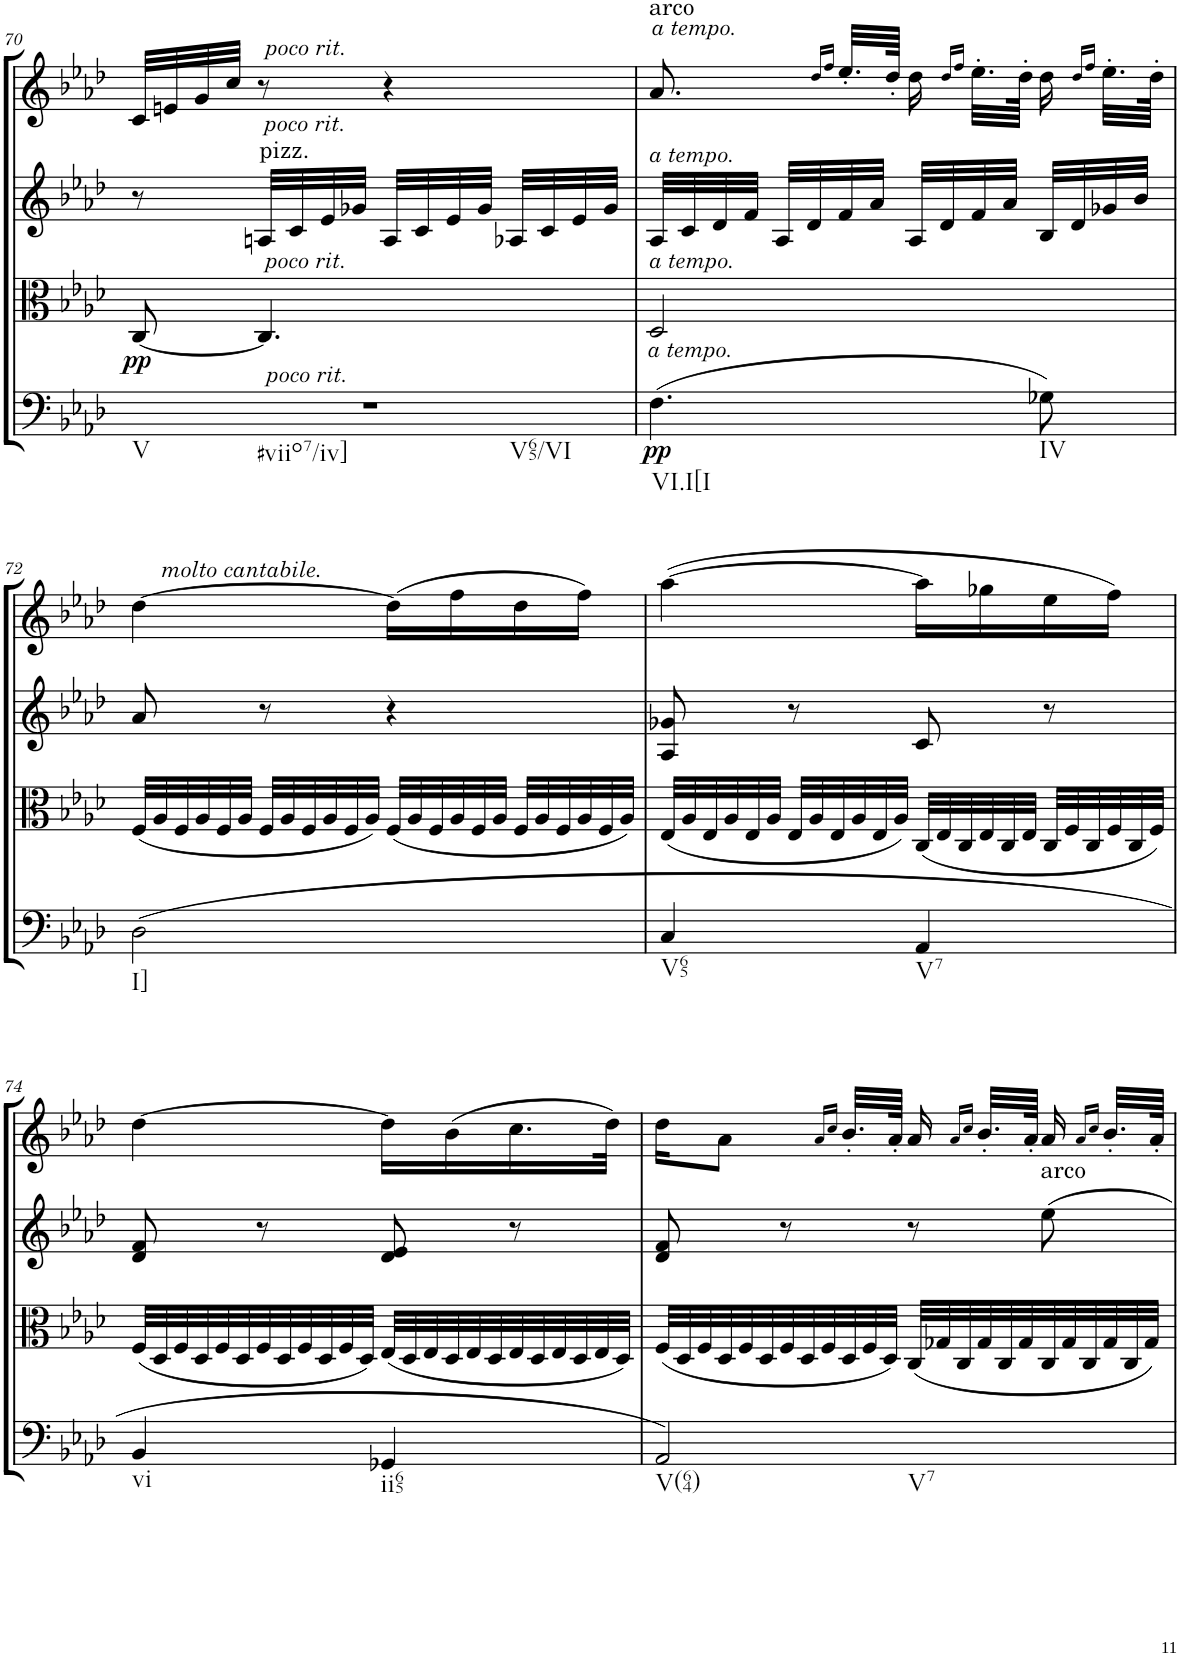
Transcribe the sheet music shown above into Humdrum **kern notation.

**kern	**dynam	**kern	**dynam	**kern	**kern
*part4	*part4	*part3	*part3	*part2	*part1
*staff4	*staff4	*staff3	*staff3	*staff2	*staff1
*I"Cello	*	*I"Viola	*	*I"2nd Violin	*I"1st Violin
*	*	*I'Vla	*	*I'Vln	*I'Vln
!!LO:PB:g=z
*clefC4	*	*clefC3	*	*clefG2	*clefG2
*k[b-e-a-d-]	*	*k[b-e-a-d-]	*	*k[b-e-a-d-]	*k[b-e-a-d-]
*f:	*	*f:	*	*f:	*f:
*M2/4	*	*M2/4	*	*M2/4	*M2/4
=70	=70	=70	=70	=70	=70
!LO:TX:a:i:t=poco rit.	!	!	!	!	!
!LO:TX:b:t=V	!	!	!	!	!
!LO:TX:b:t=#viio7/iv]	!	!	!	!	!
!LO:TX:b:t=V65/VI	!	!	!	!	!
!	!	!	!LO:DY:b	!	!
2r	.	[8C/	pp	8r	32c/LLL
.	.	.	.	.	32en/
.	.	.	.	.	32g/
.	.	.	.	.	32cc/JJJ
!	!	!	!	!	!LO:TX:a:i:t=poco rit.
!	!	!	!	!LO:TX:a:t=pizz.	!
!	!	!	!	!LO:TX:a:i:t=poco rit.	!
!	!	!LO:TX:a:i:t=poco rit.	!	!	!
.	.	4.C/]	.	32An/LLL	8r
.	.	.	.	32c/	.
.	.	.	.	32e-/	.
.	.	.	.	32g-X/JJJ	.
.	.	.	.	32A/LLL	4r
.	.	.	.	32c/	.
.	.	.	.	32e-/	.
.	.	.	.	32g-/JJJ	.
.	.	.	.	32A-X/LLL	.
.	.	.	.	32c/	.
.	.	.	.	32e-/	.
.	.	.	.	32g-/JJJ	.
=71	=71	=71	=71	=71	=71
!	!	!	!	!	!LO:TX:a:i:t=a tempo.
!	!	!	!	!	!LO:TX:a:t=arco
!	!	!	!	!LO:TX:a:i:t=a tempo.	!
!	!	!LO:TX:a:i:t=a tempo.	!	!	!
!LO:TX:a:i:t=a tempo.	!	!	!	!	!
!LO:TX:b:t=VI.I[I	!	!	!	!	!
!	!LO:DY:b	!	!	!	!
(4.F\	pp	2D-/	.	32A-/LLL	8.a-/
.	.	.	.	32c/	.
.	.	.	.	32d-/	.
.	.	.	.	32f/JJJ	.
.	.	.	.	32A-/LLL	.
.	.	.	.	32d-/	.
.	.	.	.	.	16qdd-/LL
.	.	.	.	.	16qff/JJ
.	.	.	.	32f/	32.ee-'/LLL
.	.	.	.	32a-/JJJ	.
.	.	.	.	.	64dd-'/JJJk
.	.	.	.	32A-/LLL	16dd-\
.	.	.	.	32d-/	.
.	.	.	.	.	16qdd-/LL
.	.	.	.	.	16qff/JJ
.	.	.	.	32f/	32.ee-'\LLL
.	.	.	.	32a-/JJJ	.
.	.	.	.	.	64dd-'\JJJk
!LO:TX:b:t=IV	!	!	!	!	!
8G-X\)	.	.	.	32B-/LLL	16dd-\
.	.	.	.	32d-/	.
.	.	.	.	.	16qdd-/LL
.	.	.	.	.	16qff/JJ
.	.	.	.	32g-X/	32.ee-'\LLL
.	.	.	.	32b-/JJJ	.
.	.	.	.	.	64dd-'\JJJk
!!LO:LB:g=z
=72	=72	=72	=72	=72	=72
*	*	*Xtuplet	*	*	*
!	!	!	!	!	!LO:TX:a:i:t=molto cantabile.
!LO:TX:b:t=I]	!	!	!	!	!
(2D-\	.	(48F/LLL	.	8a-/	[4dd-\
.	.	48A-/	.	.	.
.	.	48F/	.	.	.
.	.	48A-/	.	.	.
.	.	48F/	.	.	.
.	.	48A-/JJJ	.	.	.
.	.	48F/LLL	.	8r	.
.	.	48A-/	.	.	.
.	.	48F/	.	.	.
.	.	48A-/	.	.	.
.	.	48F/	.	.	.
.	.	48A-/JJJ)	.	.	.
.	.	(48F/LLL	.	4r	(16dd-\LL]
.	.	48A-/	.	.	.
.	.	48F/	.	.	.
.	.	48A-/	.	.	16ff\
.	.	48F/	.	.	.
.	.	48A-/JJJ	.	.	.
.	.	48F/LLL	.	.	16dd-\
.	.	48A-/	.	.	.
.	.	48F/	.	.	.
.	.	48A-/	.	.	16ff\JJ)
.	.	48F/	.	.	.
.	.	48A-/JJJ)	.	.	.
=73	=73	=73	=73	=73	=73
!LO:TX:b:t=V65	!	!	!	!	!
4C/	.	(48E-/LLL	.	8A-/ 8g-X/	([4aa-\
.	.	48A-/	.	.	.
.	.	48E-/	.	.	.
.	.	48A-/	.	.	.
.	.	48E-/	.	.	.
.	.	48A-/JJJ	.	.	.
.	.	48E-/LLL	.	8r	.
.	.	48A-/	.	.	.
.	.	48E-/	.	.	.
.	.	48A-/	.	.	.
.	.	48E-/	.	.	.
.	.	48A-/JJJ)	.	.	.
!LO:TX:b:t=V7	!	!	!	!	!
4AA-/	.	(48C/LLL	.	8c/	16aa-\LL]
.	.	48E-/	.	.	.
.	.	48C/	.	.	.
.	.	48E-/	.	.	16gg-X\
.	.	48C/	.	.	.
.	.	48E-/JJJ	.	.	.
.	.	48C/LLL	.	8r	16ee-\
.	.	48F/	.	.	.
.	.	48C/	.	.	.
.	.	48F/	.	.	16ff\JJ)
.	.	48C/	.	.	.
.	.	48F/JJJ)	.	.	.
!!LO:LB:g=z
=74	=74	=74	=74	=74	=74
!LO:TX:b:t=vi	!	!	!	!	!
4BB-/	.	(48F/LLL	.	8d-/ 8f/	[4dd-\
.	.	48D-/	.	.	.
.	.	48F/	.	.	.
.	.	48D-/	.	.	.
.	.	48F/	.	.	.
.	.	48D-/	.	.	.
.	.	48F/	.	8r	.
.	.	48D-/	.	.	.
.	.	48F/	.	.	.
.	.	48D-/	.	.	.
.	.	48F/	.	.	.
.	.	48D-/JJJ)	.	.	.
!LO:TX:b:t=ii65	!	!	!	!	!
4GG-X/	.	(48E-/LLL	.	8d-/ 8e-/	16dd-\LL]
.	.	48D-/	.	.	.
.	.	48E-/	.	.	.
.	.	48D-/	.	.	(16b-\
.	.	48E-/	.	.	.
.	.	48D-/	.	.	.
.	.	48E-/	.	8r	16.cc\
.	.	48D-/	.	.	.
.	.	48E-/	.	.	.
.	.	48D-/	.	.	.
.	.	48E-/	.	.	.
.	.	.	.	.	32dd-\JJk)
.	.	48D-/JJJ)	.	.	.
=75	=75	=75	=75	=75	=75
!LO:TX:b:t=V(64)	!	!	!	!	!
!LO:TX:b:t=V7	!	!	!	!	!
2AA-/)	.	(48F/LLL	.	8d-/ 8f/	16dd-\KL
.	.	48D-/	.	.	.
.	.	48F/	.	.	.
.	.	48D-/	.	.	8a-\J
.	.	48F/	.	.	.
.	.	48D-/	.	.	.
.	.	48F/	.	8r	.
.	.	48D-/	.	.	.
.	.	48F/	.	.	.
.	.	.	.	.	16qa-/LL
.	.	.	.	.	16qcc/JJ
.	.	48D-/	.	.	32.b-'/LLL
.	.	48F/	.	.	.
.	.	48D-/JJJ)	.	.	.
.	.	.	.	.	64a-'/JJJk
.	.	(48C/LLL	.	8r	16a-/
.	.	48G-X/	.	.	.
.	.	48C/	.	.	.
.	.	.	.	.	16qa-/LL
.	.	.	.	.	16qcc/JJ
.	.	48G-/	.	.	32.b-'/LLL
.	.	48C/	.	.	.
.	.	48G-/	.	.	.
.	.	.	.	.	64a-'/JJJk
!	!	!	!	!LO:TX:a:t=arco	!
.	.	48C/	.	8ee-\	16a-/
.	.	48G-/	.	.	.
.	.	48C/	.	.	.
.	.	.	.	.	16qa-/LL
.	.	.	.	.	16qcc/JJ
.	.	48G-/	.	.	32.b-'/LLL
.	.	48C/	.	.	.
.	.	48G-/JJJ)	.	.	.
.	.	.	.	.	64a-'/JJJk
=	=	=	=	=	=
*-	*-	*-	*-	*-	*-
